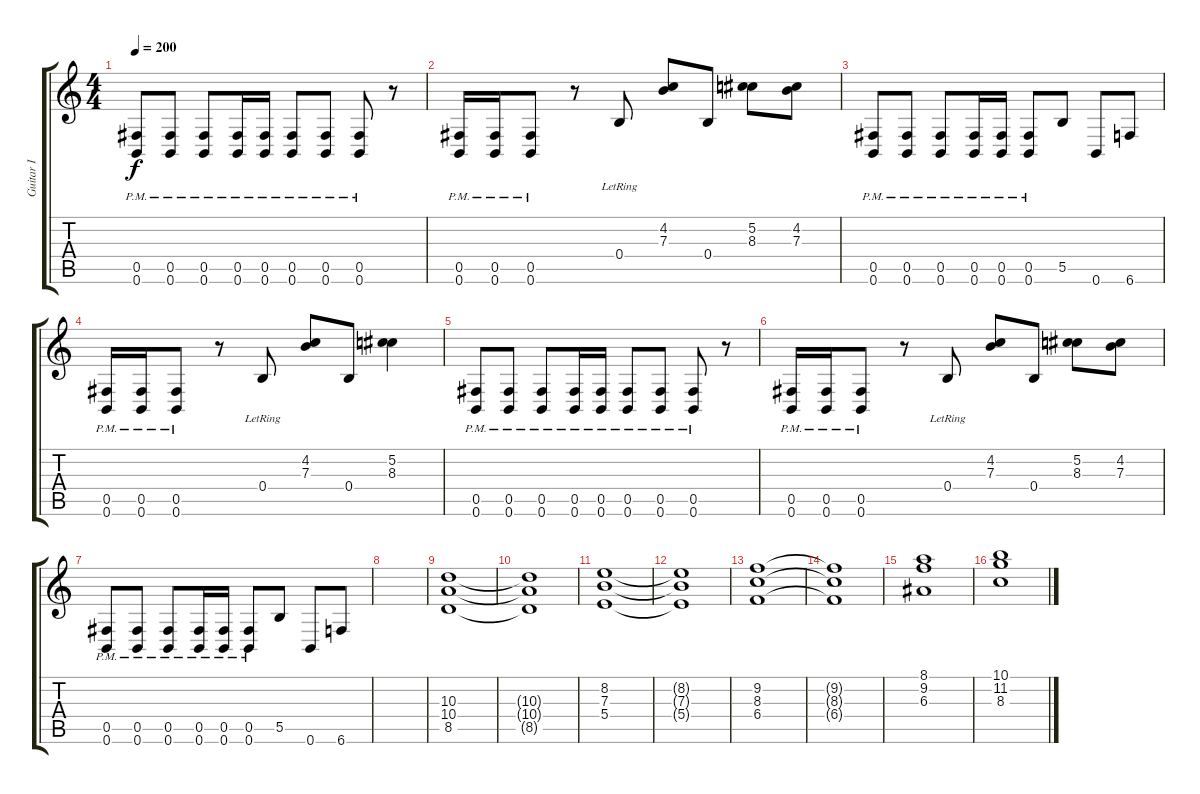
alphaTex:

\track ("Guitar I" "Guitar I") {instrument distortionguitar}
\staff {score tabs}
\tuning (Db4 Ab3 E3 B2 Gb2 B1) {hide}
\ts (4 4)
\tempo 200
\clef g2
\ks c
(0.5{pm} 0.6{pm}).8{dy f} (0.5{pm} 0.6{pm}).8 (0.5{pm} 0.6{pm}).8 (0.5{pm} 0.6{pm}).16 (0.5{pm} 0.6{pm}).16 (0.5{pm} 0.6{pm}).8 (0.5{pm} 0.6{pm}).8 (0.5{pm} 0.6{pm}).8 r.8 |
(0.5{pm} 0.6{pm}).16 (0.5{pm} 0.6{pm}).16 (0.5{pm} 0.6{pm}).8 r.8 0.4{lr}.8 (4.2 7.3).8 0.4.8 (5.2 8.3).8 (4.2 7.3).8 |
(0.5{pm} 0.6{pm}).8 (0.5{pm} 0.6{pm}).8 (0.5{pm} 0.6{pm}).8 (0.5{pm} 0.6{pm}).16 (0.5{pm} 0.6{pm}).16 (0.5{pm} 0.6{pm}).8 5.5.8 0.6.8 6.6.8 |
(0.5{pm} 0.6{pm}).16 (0.5{pm} 0.6{pm}).16 (0.5{pm} 0.6{pm}).8 r.8 0.4{lr}.8 (4.2 7.3).8 0.4.8 (5.2 8.3).4 |
(0.5{pm} 0.6{pm}).8 (0.5{pm} 0.6{pm}).8 (0.5{pm} 0.6{pm}).8 (0.5{pm} 0.6{pm}).16 (0.5{pm} 0.6{pm}).16 (0.5{pm} 0.6{pm}).8 (0.5{pm} 0.6{pm}).8 (0.5{pm} 0.6{pm}).8 r.8 |
(0.5{pm} 0.6{pm}).16 (0.5{pm} 0.6{pm}).16 (0.5{pm} 0.6{pm}).8 r.8 0.4{lr}.8 (4.2 7.3).8 0.4.8 (5.2 8.3).8 (4.2 7.3).8 |
(0.5{pm} 0.6{pm}).8 (0.5{pm} 0.6{pm}).8 (0.5{pm} 0.6{pm}).8 (0.5{pm} 0.6{pm}).16 (0.5{pm} 0.6{pm}).16 (0.5{pm} 0.6{pm}).8 5.5.8 0.6.8 6.6.8 |
|
(10.3 10.4 8.5).1 |
(10.3{t} 10.4{t} 8.5{t}).1 |
(8.2 7.3 5.4).1 |
(8.2{t} 7.3{t} 5.4{t}).1 |
(9.2 8.3 6.4).1 |
(9.2{t} 8.3{t} 6.4{t}).1 |
(8.1 9.2 6.3).1 |
(10.1 11.2 8.3).1
